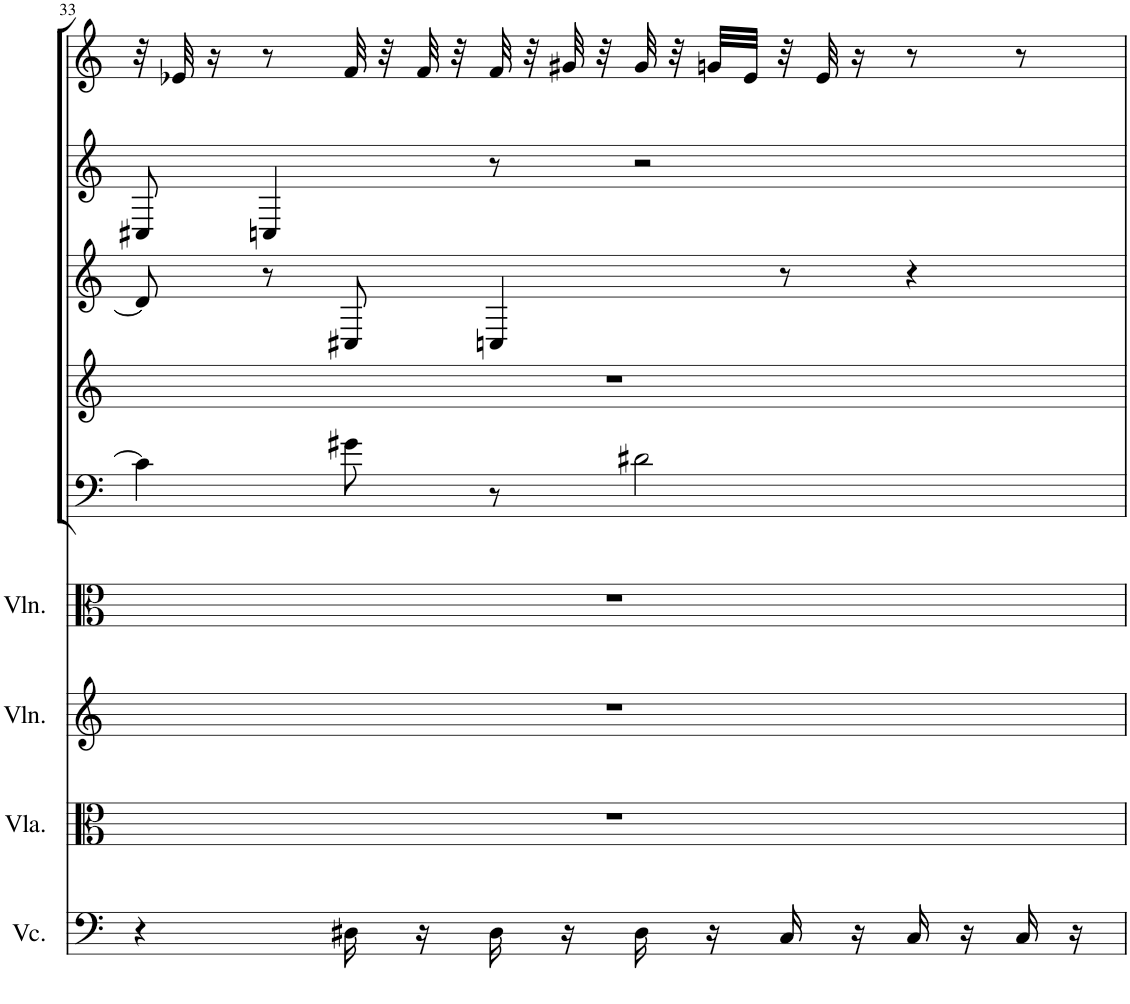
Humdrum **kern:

**kern	**kern	**kern	**kern	**kern	**kern	**kern	**kern	**kern
*part9	*part8	*part7	*part6	*part5	*part4	*part3	*part2	*part1
*staff9	*staff8	*staff7	*staff6	*staff5	*staff4	*staff3	*staff2	*staff1
*I"Violoncello	*I"Viola	*I"Violin	*I"Violin	*I"Bassoon	*I"Horn in F	*I"Bb Clarinet	*I"Oboe	*I"Flute
*I'Vc.	*I'Vla.	*I'Vln.	*I'Vln.	*I'Bsn	*I'Hn	*I'Cl	*I'Ob	*I'Fl
!!LO:PB:g=z
*clefF4	*clefC3	*clefG2	*clefC3	*clefF4	*clefG2	*clefG2	*clefG2	*clefG2
*	*	*	*	*	*ITrd4c7	*ITrd1c2	*	*
*k[]	*k[]	*k[]	*k[]	*k[]	*k[]	*k[]	*k[]	*k[]
*M4/4	*M4/4	*M4/4	*M4/4	*M4/4	*M4/4	*M4/4	*M4/4	*M4/4
=33	=33	=33	=33	=33	=33	=33	=33	=33
4r	1r	1r	1r	4c#\]	1r	8d#/]	8C#X/	32r
.	.	.	.	.	.	.	.	32e-X/
.	.	.	.	.	.	.	.	16r
.	.	.	.	.	.	8r	4Cn/	8r
16D#X\	.	.	.	8g#X\	.	8C#X/	.	32f/
.	.	.	.	.	.	.	.	32r
16r	.	.	.	.	.	.	.	32f/
.	.	.	.	.	.	.	.	32r
16D#\	.	.	.	8r	.	4Cn/	8r	32f/
.	.	.	.	.	.	.	.	32r
16r	.	.	.	.	.	.	.	32g#X/
.	.	.	.	.	.	.	.	32r
16D#\	.	.	.	2d#X\	.	.	2r	32g#/
.	.	.	.	.	.	.	.	32r
16r	.	.	.	.	.	.	.	32gn/LLL
.	.	.	.	.	.	.	.	32e-/JJJ
16C/	.	.	.	.	.	8r	.	32r
.	.	.	.	.	.	.	.	32e-/
16r	.	.	.	.	.	.	.	16r
16C/	.	.	.	.	.	4r	.	8r
16r	.	.	.	.	.	.	.	.
16C/	.	.	.	.	.	.	.	8r
16r	.	.	.	.	.	.	.	.
=	=	=	=	=	=	=	=	=
*-	*-	*-	*-	*-	*-	*-	*-	*-
